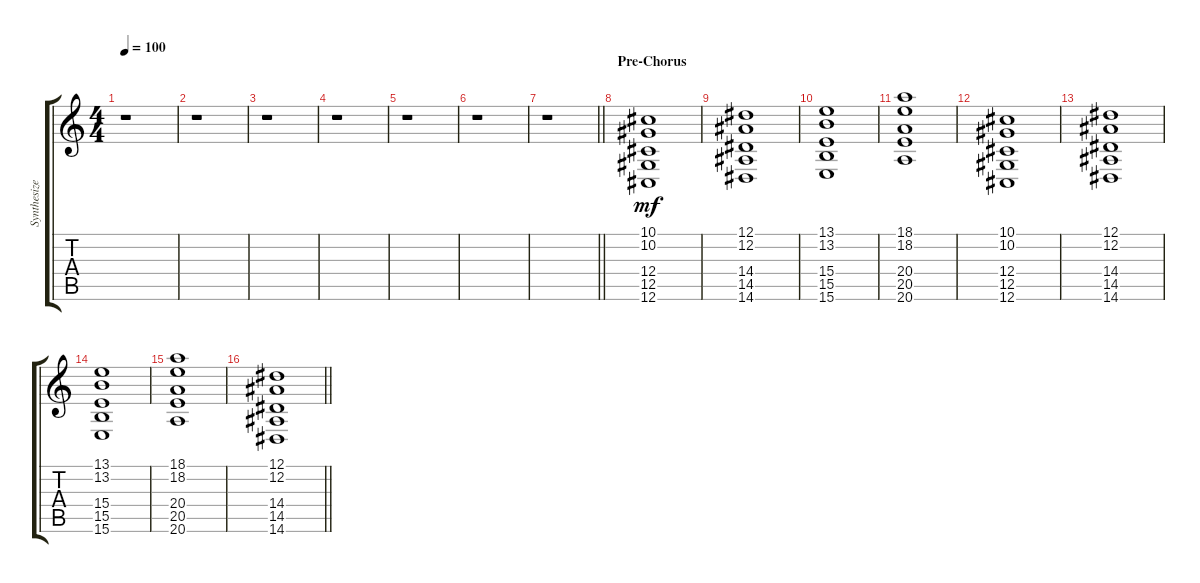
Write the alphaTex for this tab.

\track ("Synthesizer" "Synthesize") {instrument stringensemble2}
\staff {score tabs}
\tuning (Eb4 Bb3 Gb3 Db3 Ab2 Db2) {hide}
\ts (4 4)
\tempo 100
\clef g2
\ks c
r.1{dy mf} |
r.1 |
r.1 |
r.1 |
r.1 |
r.1 |
\barLineRight lightlight
r.1 |
\section ("" "Pre-Chorus")
(10.1 10.2 12.4 12.5 12.6).1 |
(12.1 12.2 14.4 14.5 14.6).1 |
(13.1 13.2 15.4 15.5 15.6).1 |
(18.1 18.2 20.4 20.5 20.6).1 |
(10.1 10.2 12.4 12.5 12.6).1 |
(12.1 12.2 14.4 14.5 14.6).1 |
(13.1 13.2 15.4 15.5 15.6).1 |
(18.1 18.2 20.4 20.5 20.6).1 |
\barLineRight lightlight
(12.1 12.2 14.4 14.5 14.6).1
